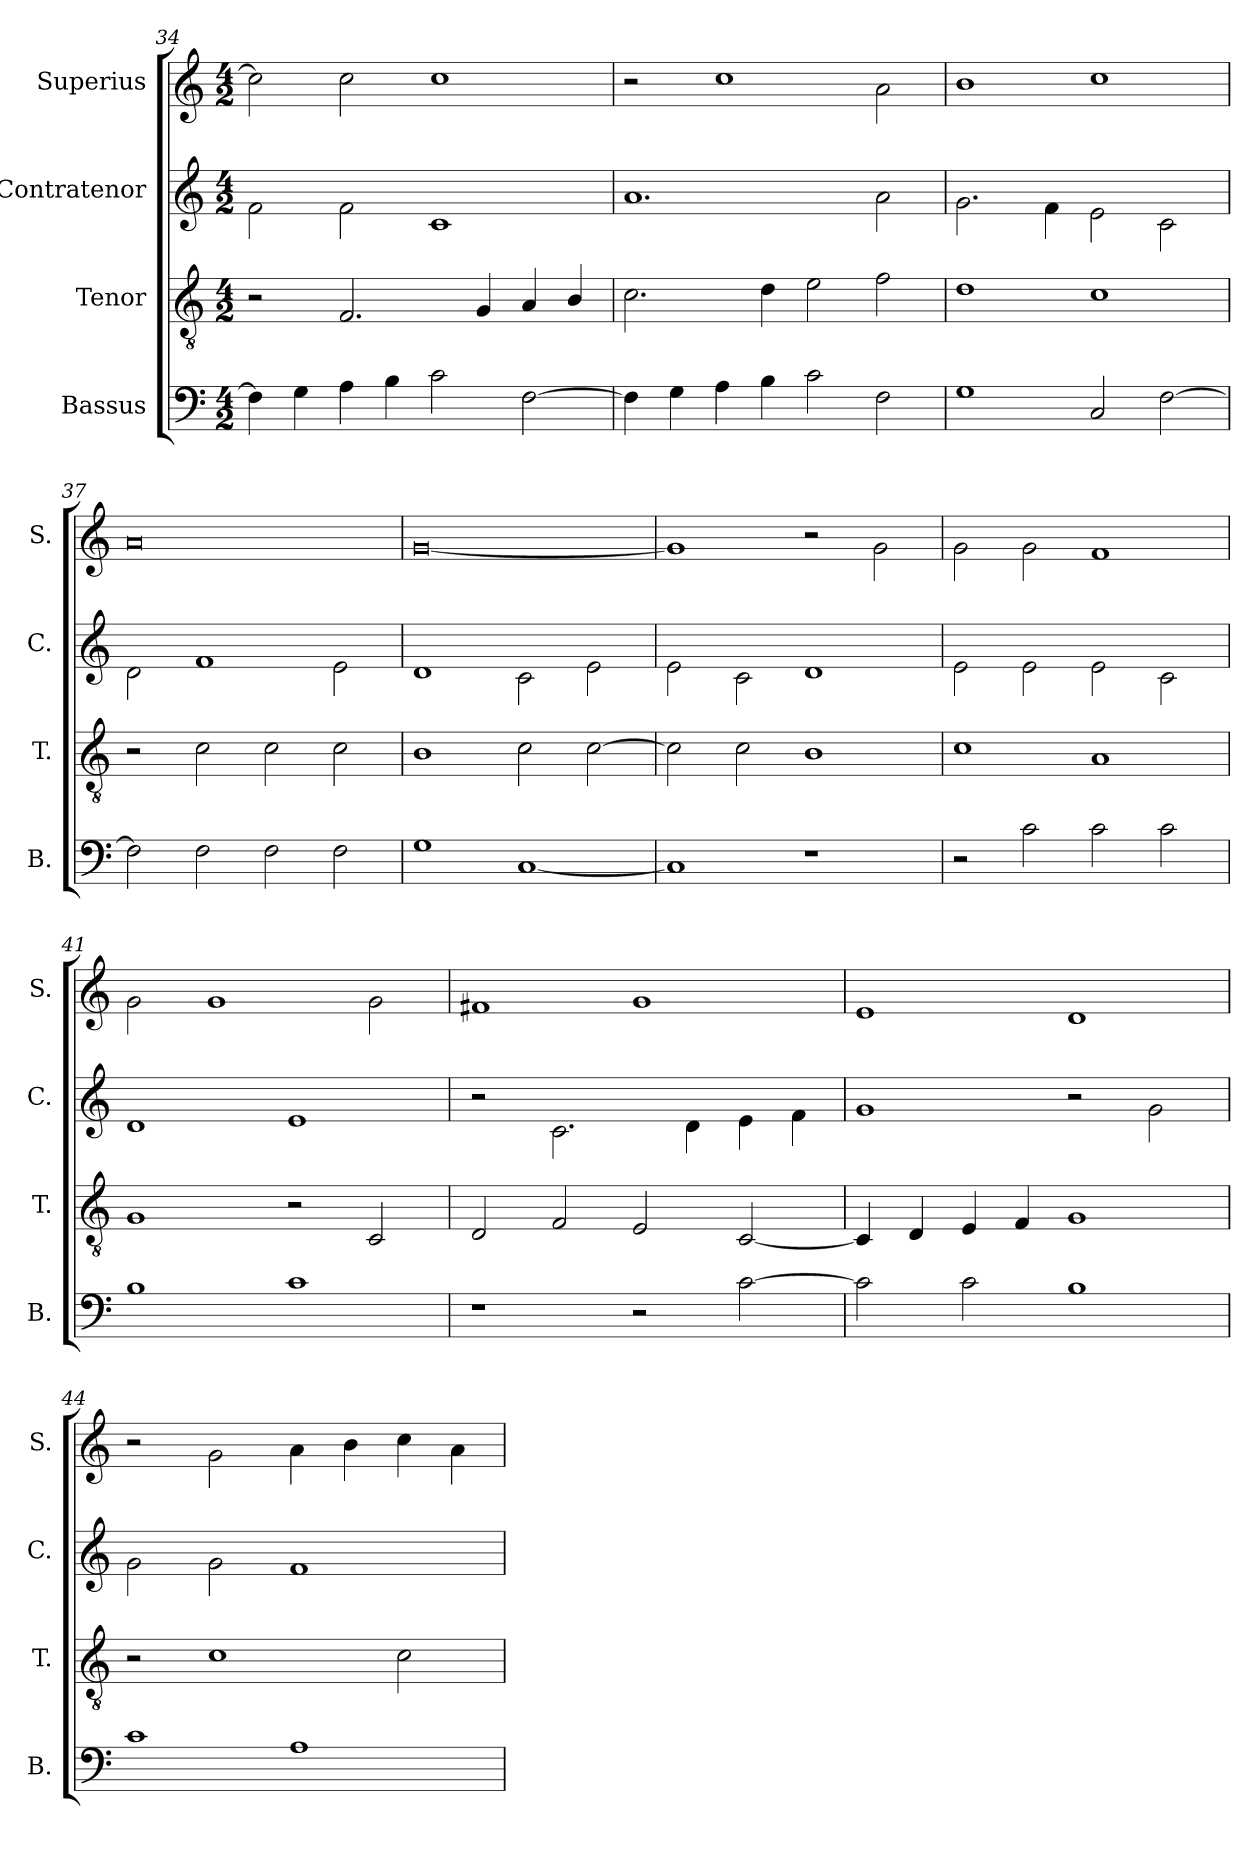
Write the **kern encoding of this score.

**kern	**kern	**kern	**kern
*part4	*part3	*part2	*part1
*staff4	*staff3	*staff2	*staff1
*I"Bassus	*I"Tenor	*I"Contratenor	*I"Superius
*I'B.	*I'T.	*I'C.	*I'S.
*clefF4	*clefGv2	*clefG2	*clefG2
*k[]	*k[]	*k[]	*k[]
*M4/2	*M4/2	*M4/2	*M4/2
=34	=34	=34	=34
4F\]	2r	2f\	2cc\]
4G\	.	.	.
4A\	2.F/	2f\	2cc\
4B\	.	.	.
2c\	.	1c	1cc
.	4G/	.	.
[2F\	4A/	.	.
.	4B/	.	.
=35	=35	=35	=35
4F\]	2.c\	1.a	2r
4G\	.	.	.
4A\	.	.	1cc
4B\	4d\	.	.
2c\	2e\	.	.
2F\	2f\	2a\	2a\
=36	=36	=36	=36
1G	1d	2.g\	1b
.	.	4f\	.
2C/	1c	2e\	1cc
[2F\	.	2c\	.
=37	=37	=37	=37
2F\]	2r	2d\	0a
2F\	2c\	1f	.
2F\	2c\	.	.
2F\	2c\	2e\	.
!!LO:LB:g=z
=38	=38	=38	=38
1G	1B	1d	[0g
[1C	2c\	2c\	.
.	[2c\	2e\	.
=39	=39	=39	=39
1C]	2c\]	2e\	1g]
.	2c\	2c\	.
1r	1B	1d	2r
.	.	.	2g\
=40	=40	=40	=40
2r	1c	2e\	2g\
2c\	.	2e\	2g\
2c\	1A	2e\	1f
2c\	.	2c\	.
=41	=41	=41	=41
1B	1G	1d	2g\
.	.	.	1g
1c	2r	1e	.
.	2C/	.	2g\
=42	=42	=42	=42
1r	2D/	2r	1f#X
.	2F/	2.c\	.
2r	2E/	.	1g
.	.	4d\	.
[2c\	[2C/	4e\	.
.	.	4f\	.
=43	=43	=43	=43
2c\]	4C/]	1g	1e
.	4D/	.	.
2c\	4E/	.	.
.	4F/	.	.
1B	1G	2r	1d
.	.	2g\	.
!!LO:LB:g=z
=44	=44	=44	=44
1c	2r	2g\	2r
.	1c	2g\	2g\
1A	.	1f	4a\
.	.	.	4b\
.	2c\	.	4cc\
.	.	.	4a\
=	=	=	=
*-	*-	*-	*-
